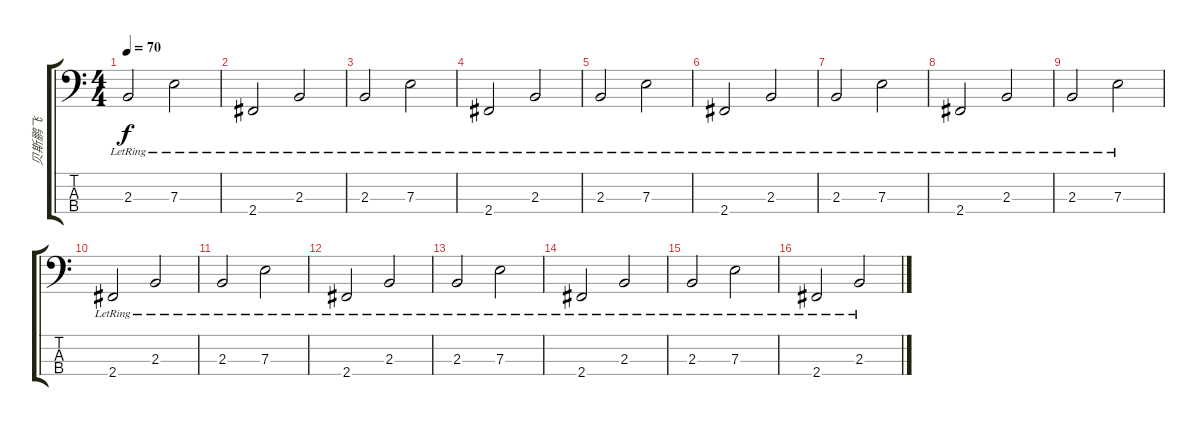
\track ("贝斯鹏飞" "贝斯鹏飞") {instrument electricbassfinger}
\staff {score tabs}
\tuning (G2 D2 A1 E1) {hide}
\ts (4 4)
\tempo 70
\clef f4
\ks c
2.3{lr}.2{dy f} 7.3{lr}.2 |
2.4{lr}.2 2.3{lr}.2 |
2.3{lr}.2 7.3{lr}.2 |
2.4{lr}.2 2.3{lr}.2 |
2.3{lr}.2 7.3{lr}.2 |
2.4{lr}.2 2.3{lr}.2 |
2.3{lr}.2 7.3{lr}.2 |
2.4{lr}.2 2.3{lr}.2 |
2.3{lr}.2 7.3{lr}.2 |
2.4{lr}.2 2.3{lr}.2 |
2.3{lr}.2 7.3{lr}.2 |
2.4{lr}.2 2.3{lr}.2 |
2.3{lr}.2 7.3{lr}.2 |
2.4{lr}.2 2.3{lr}.2 |
2.3{lr}.2 7.3{lr}.2 |
2.4{lr}.2 2.3{lr}.2
